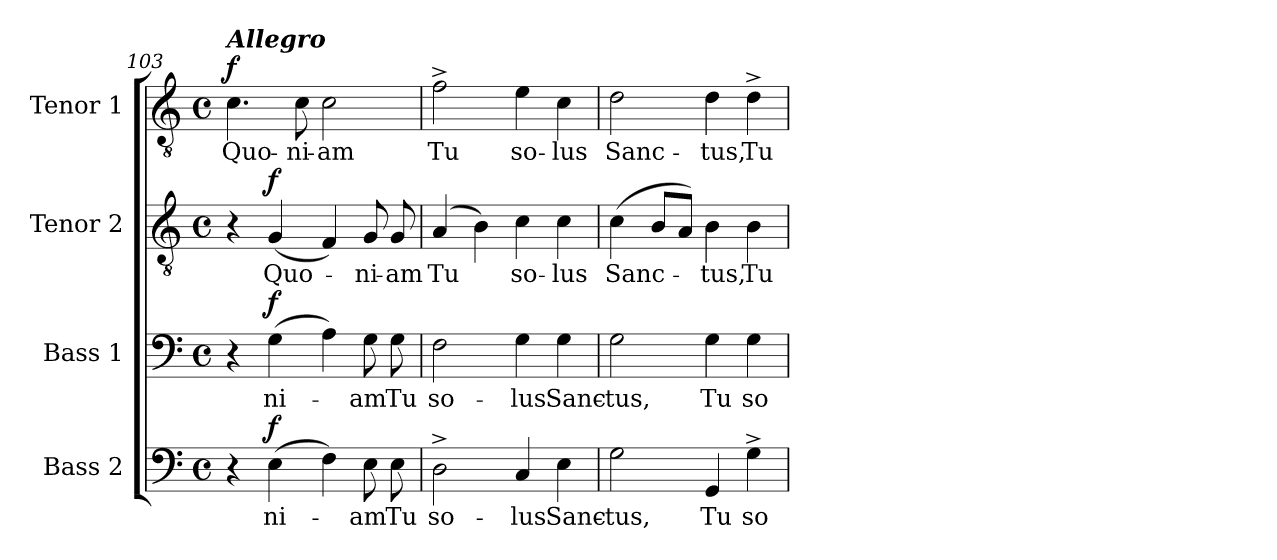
**kern	**text	**dynam	**kern	**text	**dynam	**kern	**text	**dynam	**kern	**text	**dynam
*part4	*part4	*part4	*part3	*part3	*part3	*part2	*part2	*part2	*part1	*part1	*part1
*staff4	*staff4	*staff4	*staff3	*staff3	*staff3	*staff2	*staff2	*staff2	*staff1	*staff1	*staff1
*I"Bass 2	*	*	*I"Bass 1	*	*	*I"Tenor 2	*	*	*I"Tenor 1	*	*
*I'B. 2	*	*	*I'B. 1	*	*	*I'T. 2	*	*	*I'T. 1	*	*
*clefF4	*	*	*clefF4	*	*	*clefGv2	*	*	*clefGv2	*	*
*k[]	*	*	*k[]	*	*	*k[]	*	*	*k[]	*	*
*C:	*	*	*C:	*	*	*C:	*	*	*C:	*	*
*M4/4	*	*	*M4/4	*	*	*M4/4	*	*	*M4/4	*	*
*met(c)	*	*	*met(c)	*	*	*met(c)	*	*	*met(c)	*	*
=103	=103	=103	=103	=103	=103	=103	=103	=103	=103	=103	=103
!	!	!	!	!	!	!	!	!	!LO:TX:a:Bi:t=Allegro	!	!
!	!	!	!	!	!	!	!	!	!	!LO:LY:b	!LO:DY:a
4r	.	.	4r	.	.	4r	.	.	4.c\	Quo-	f
!	!LO:LY:b	!LO:DY:a	!	!LO:LY:b	!LO:DY:a	!	!LO:LY:b	!LO:DY:a	!	!	!
(>4E\	-ni-	f	(>4G\	-ni-	f	(<4G/	Quo-	f	.	.	.
!	!	!	!	!	!	!	!	!	!	!LO:LY:b	!
.	.	.	.	.	.	.	.	.	8c\	-ni-	.
!	!	!	!	!	!	!	!	!	!	!LO:LY:b	!
4F\)	.	.	4A\)	.	.	4F/)	.	.	2c\	-am	.
!	!LO:LY:b	!	!	!LO:LY:b	!	!	!LO:LY:b	!	!	!	!
8E\	-am	.	8G\	-am	.	8G/	-ni-	.	.	.	.
!	!LO:LY:b	!	!	!LO:LY:b	!	!	!LO:LY:b	!	!	!	!
8E\	Tu	.	8G\	Tu	.	8G/	-am	.	.	.	.
=104	=104	=104	=104	=104	=104	=104	=104	=104	=104	=104	=104
!	!LO:LY:b	!	!	!LO:LY:b	!	!	!LO:LY:b	!	!	!LO:LY:b	!
2D^>\	so-	.	2F\	so-	.	(4A/	Tu	.	2f^>\	Tu	.
.	.	.	.	.	.	4B\)	.	.	.	.	.
!	!LO:LY:b	!	!	!LO:LY:b	!	!	!LO:LY:b	!	!	!LO:LY:b	!
4C/	-lus	.	4G\	-lus	.	4c\	so-	.	4e\	so-	.
!	!LO:LY:b	!	!	!LO:LY:b	!	!	!LO:LY:b	!	!	!LO:LY:b	!
4E\	Sanc-	.	4G\	Sanc-	.	4c\	-lus	.	4c\	-lus	.
=105	=105	=105	=105	=105	=105	=105	=105	=105	=105	=105	=105
!	!LO:LY:b	!	!	!LO:LY:b	!	!	!LO:LY:b	!	!	!LO:LY:b	!
2G\	-tus,	.	2G\	-tus,	.	(>4c\	Sanc-	.	2d\	Sanc-	.
.	.	.	.	.	.	8B/L	.	.	.	.	.
.	.	.	.	.	.	8A/J)	.	.	.	.	.
!	!LO:LY:b	!	!	!LO:LY:b	!	!	!LO:LY:b	!	!	!LO:LY:b	!
4GG/	Tu	.	4G\	Tu	.	4B\	-tus,	.	4d\	-tus,	.
!	!LO:LY:b	!	!	!LO:LY:b	!	!	!LO:LY:b	!	!	!LO:LY:b	!
4G^>\	so-	.	4G\	so-	.	4B\	Tu	.	4d^>\	Tu	.
=	=	=	=	=	=	=	=	=	=	=	=
*-	*-	*-	*-	*-	*-	*-	*-	*-	*-	*-	*-
